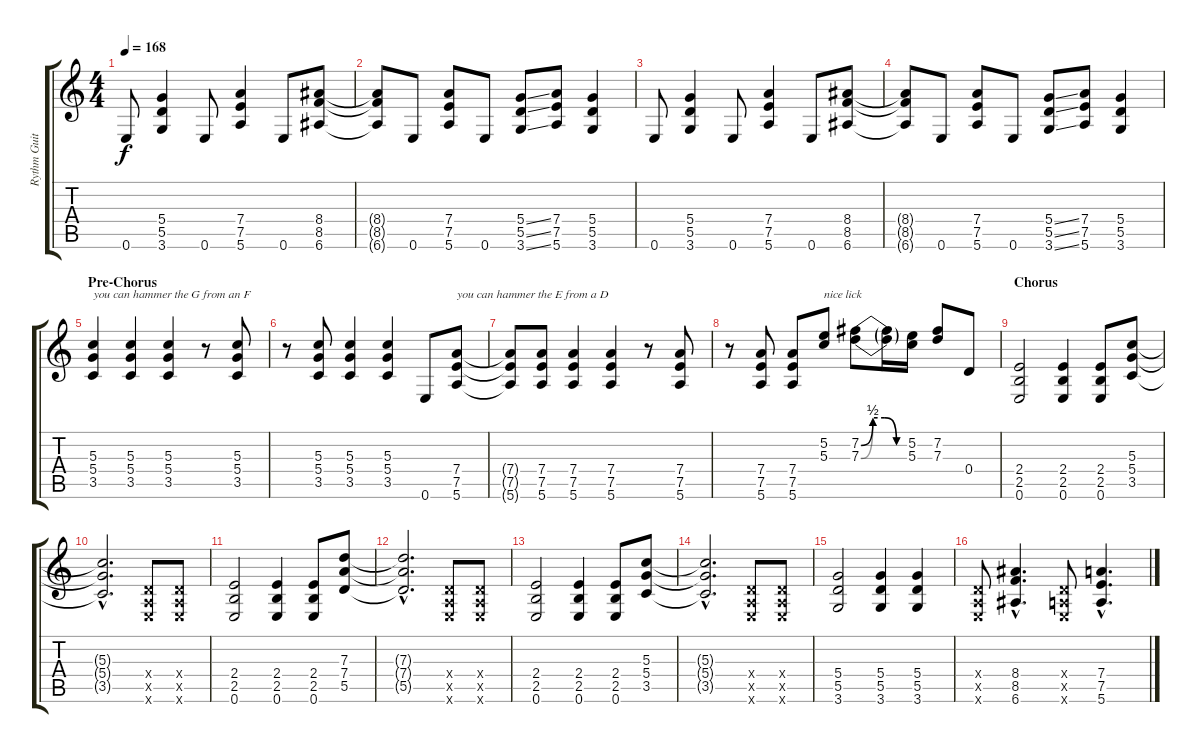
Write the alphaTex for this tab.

\track ("Rythm Guitar One (kinda overdriven)" "Rythm Guit") {instrument overdrivenguitar}
\staff {score tabs}
\tuning (E4 B3 G3 D3 A2 E2) {hide}
\ts (4 4)
\tempo 168
\clef g2
\ks c
0.6.8{dy f} (5.4 5.5 3.6).4 0.6.8 (7.4 7.5 5.6).4 0.6.8 (8.4 8.5 6.6).8 |
(8.4{t} 8.5{t} 6.6{t}).8 0.6.8 (7.4 7.5 5.6).8 0.6.8 (5.4{ss} 5.5{ss} 3.6{ss}).8 (7.4 7.5 5.6).8 (5.4 5.5 3.6).4 |
0.6.8 (5.4 5.5 3.6).4 0.6.8 (7.4 7.5 5.6).4 0.6.8 (8.4 8.5 6.6).8 |
(8.4{t} 8.5{t} 6.6{t}).8 0.6.8 (7.4 7.5 5.6).8 0.6.8 (5.4{ss} 5.5{ss} 3.6{ss}).8 (7.4 7.5 5.6).8 (5.4 5.5 3.6).4 |
\section ("" "Pre-Chorus")
(5.3 5.4 3.5).4{txt "you can hammer the G from an F"} (5.3 5.4 3.5).4 (5.3 5.4 3.5).4 r.8 (5.3 5.4 3.5).8 |
r.8 (5.3 5.4 3.5).8 (5.3 5.4 3.5).4 (5.3 5.4 3.5).4 0.6.8 (7.4 7.5 5.6).8{txt "you can hammer the E from a D"} |
(7.4{t} 7.5{t} 5.6{t}).8 (7.4 7.5 5.6).8 (7.4 7.5 5.6).4 (7.4 7.5 5.6).4 r.8 (7.4 7.5 5.6).8 |
r.8 (7.4 7.5 5.6).8 (7.4 7.5 5.6).8 (5.2 5.3).8{txt "nice lick"} (7.2{be (custom 0 0 15 2 30 2 45 0 60 0)} 7.3{be (custom 0 0 15 2 30 2 45 0 60 0)}).8 (7.2{t} 7.3{t}).16 (5.2 5.3).16 (7.2 7.3).8 0.4.8 |
\section ("" "Chorus")
(2.4 2.5 0.6).2 (2.4 2.5 0.6).4 (2.4 2.5 0.6).8 (5.3 5.4 3.5).8 |
(5.3{hac t} 5.4{hac t} 3.5{hac t}).2{d} (0.4{x} 0.5{x} 0.6{x}).8 (0.4{x} 0.5{x} 0.6{x}).8 |
(2.4 2.5 0.6).2 (2.4 2.5 0.6).4 (2.4 2.5 0.6).8 (7.3 7.4 5.5).8 |
(7.3{hac t} 7.4{hac t} 5.5{hac t}).2{d} (0.4{x} 0.5{x} 0.6{x}).8 (0.4{x} 0.5{x} 0.6{x}).8 |
(2.4 2.5 0.6).2 (2.4 2.5 0.6).4 (2.4 2.5 0.6).8 (5.3 5.4 3.5).8 |
(5.3{hac t} 5.4{hac t} 3.5{hac t}).2{d} (0.4{x} 0.5{x} 0.6{x}).8 (0.4{x} 0.5{x} 0.6{x}).8 |
(5.4 5.5 3.6).2 (5.4 5.5 3.6).4 (5.4 5.5 3.6).4 |
(0.4{x} 0.5{x} 0.6{x}).8 (8.4{hac} 8.5{hac} 6.6{hac}).4{d} (0.4{x} 0.5{x} 0.6{x}).8 (7.4{hac} 7.5{hac} 5.6{hac}).4{d}
